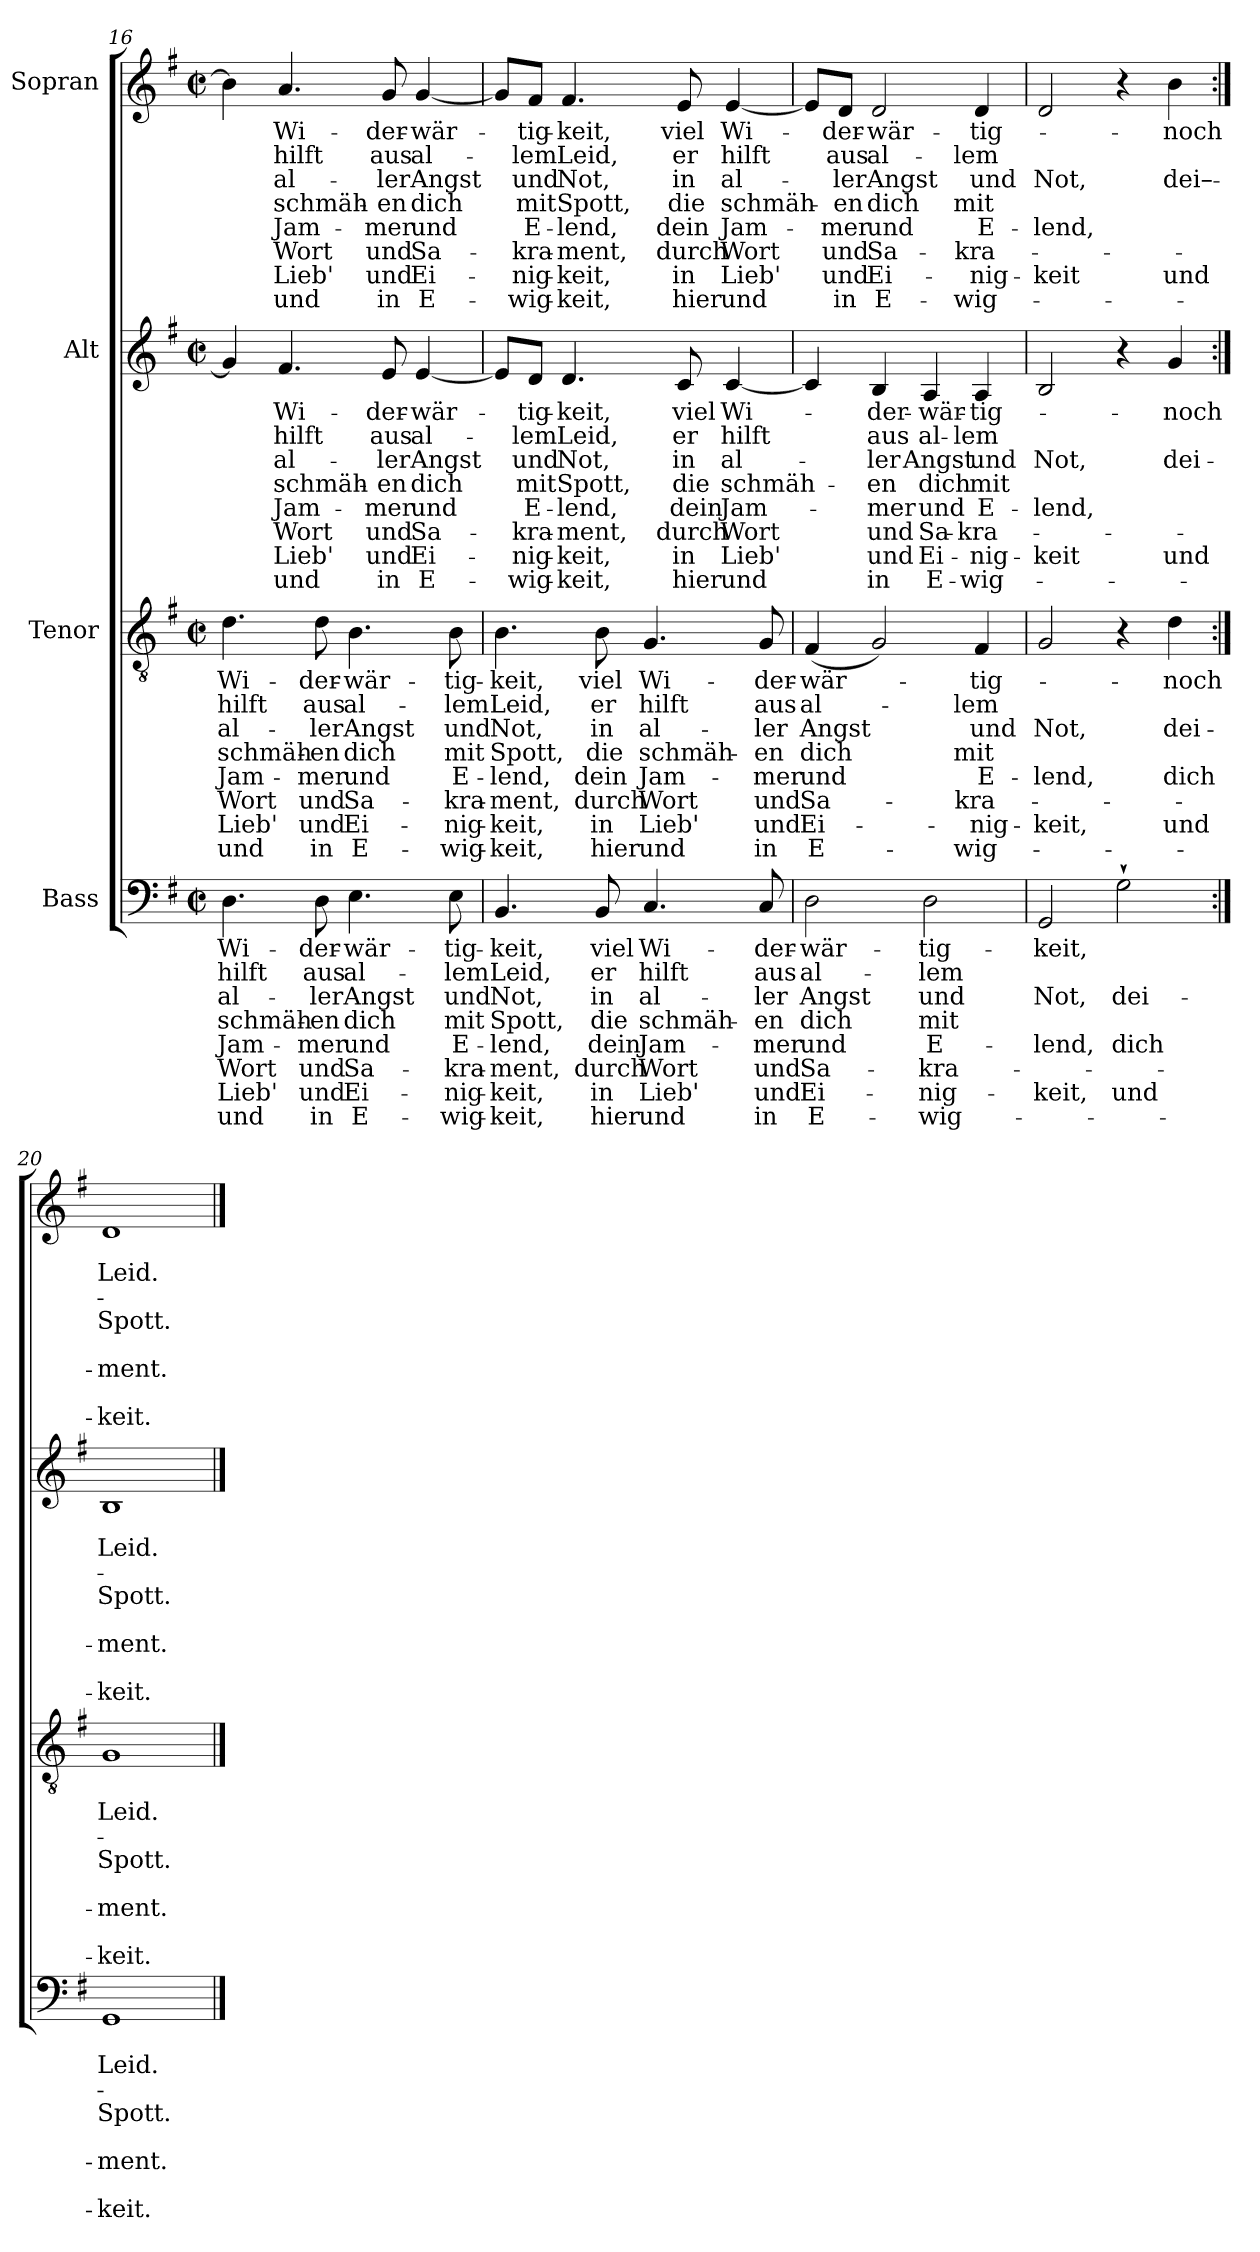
**kern	**text	**text	**text	**text	**text	**text	**text	**text	**kern	**text	**text	**text	**text	**text	**text	**text	**text	**kern	**text	**text	**text	**text	**text	**text	**text	**text	**kern	**text	**text	**text	**text	**text	**text	**text	**text
*part4	*part4	*part4	*part4	*part4	*part4	*part4	*part4	*part4	*part3	*part3	*part3	*part3	*part3	*part3	*part3	*part3	*part3	*part2	*part2	*part2	*part2	*part2	*part2	*part2	*part2	*part2	*part1	*part1	*part1	*part1	*part1	*part1	*part1	*part1	*part1
*staff4	*staff4	*staff4	*staff4	*staff4	*staff4	*staff4	*staff4	*staff4	*staff3	*staff3	*staff3	*staff3	*staff3	*staff3	*staff3	*staff3	*staff3	*staff2	*staff2	*staff2	*staff2	*staff2	*staff2	*staff2	*staff2	*staff2	*staff1	*staff1	*staff1	*staff1	*staff1	*staff1	*staff1	*staff1	*staff1
*I"Bass	*	*	*	*	*	*	*	*	*I"Tenor	*	*	*	*	*	*	*	*	*I"Alt	*	*	*	*	*	*	*	*	*I"Sopran	*	*	*	*	*	*	*	*
!!LO:PB:g=z
*clefF4	*	*	*	*	*	*	*	*	*clefGv2	*	*	*	*	*	*	*	*	*clefG2	*	*	*	*	*	*	*	*	*clefG2	*	*	*	*	*	*	*	*
*k[f#]	*	*	*	*	*	*	*	*	*k[f#]	*	*	*	*	*	*	*	*	*k[f#]	*	*	*	*	*	*	*	*	*k[f#]	*	*	*	*	*	*	*	*
*G:	*	*	*	*	*	*	*	*	*G:	*	*	*	*	*	*	*	*	*G:	*	*	*	*	*	*	*	*	*G:	*	*	*	*	*	*	*	*
*M2/2	*	*	*	*	*	*	*	*	*M2/2	*	*	*	*	*	*	*	*	*M2/2	*	*	*	*	*	*	*	*	*M2/2	*	*	*	*	*	*	*	*
*met(c|)	*	*	*	*	*	*	*	*	*met(c|)	*	*	*	*	*	*	*	*	*met(c|)	*	*	*	*	*	*	*	*	*met(c|)	*	*	*	*	*	*	*	*
=16	=16	=16	=16	=16	=16	=16	=16	=16	=16	=16	=16	=16	=16	=16	=16	=16	=16	=16	=16	=16	=16	=16	=16	=16	=16	=16	=16	=16	=16	=16	=16	=16	=16	=16	=16
!	!LO:LY:b	!LO:LY:b	!LO:LY:b	!LO:LY:b	!LO:LY:b	!LO:LY:b	!LO:LY:b	!LO:LY:b	!	!LO:LY:b	!LO:LY:b	!LO:LY:b	!LO:LY:b	!LO:LY:b	!LO:LY:b	!LO:LY:b	!LO:LY:b	!	!	!	!	!	!	!	!	!	!	!	!	!	!	!	!	!	!
4.D\	Wi-	hilft	al-	schmäh-	Jam-	Wort	Lieb'	und	4.d\	Wi-	hilft	al-	schmäh-	Jam-	Wort	Lieb'	und	4g/]	.	.	.	.	.	.	.	.	4b\]	.	.	.	.	.	.	.	.
!	!	!	!	!	!	!	!	!	!	!	!	!	!	!	!	!	!	!	!LO:LY:b	!LO:LY:b	!LO:LY:b	!LO:LY:b	!LO:LY:b	!LO:LY:b	!LO:LY:b	!LO:LY:b	!	!LO:LY:b	!LO:LY:b	!LO:LY:b	!LO:LY:b	!LO:LY:b	!LO:LY:b	!LO:LY:b	!LO:LY:b
.	.	.	.	.	.	.	.	.	.	.	.	.	.	.	.	.	.	4.f#/	Wi-	hilft	al-	schmäh-	Jam-	Wort	Lieb'	und	4.a/	Wi-	hilft	al-	schmäh-	Jam-	Wort	Lieb'	und
!	!LO:LY:b	!LO:LY:b	!LO:LY:b	!LO:LY:b	!LO:LY:b	!LO:LY:b	!LO:LY:b	!LO:LY:b	!	!LO:LY:b	!LO:LY:b	!LO:LY:b	!LO:LY:b	!LO:LY:b	!LO:LY:b	!LO:LY:b	!LO:LY:b	!	!	!	!	!	!	!	!	!	!	!	!	!	!	!	!	!	!
8D\	-der-	aus	-ler	-en	-mer	und	und	in	8d\	-der-	aus	-ler	-en	-mer	und	und	in	.	.	.	.	.	.	.	.	.	.	.	.	.	.	.	.	.	.
!	!LO:LY:b	!LO:LY:b	!LO:LY:b	!LO:LY:b	!LO:LY:b	!LO:LY:b	!LO:LY:b	!LO:LY:b	!	!LO:LY:b	!LO:LY:b	!LO:LY:b	!LO:LY:b	!LO:LY:b	!LO:LY:b	!LO:LY:b	!LO:LY:b	!	!	!	!	!	!	!	!	!	!	!	!	!	!	!	!	!	!
4.E\	-wär-	al-	Angst	dich	und	Sa-	Ei-	E-	4.B\	-wär-	al-	Angst	dich	und	Sa-	Ei-	E-	.	.	.	.	.	.	.	.	.	.	.	.	.	.	.	.	.	.
!	!	!	!	!	!	!	!	!	!	!	!	!	!	!	!	!	!	!	!LO:LY:b	!LO:LY:b	!LO:LY:b	!LO:LY:b	!LO:LY:b	!LO:LY:b	!LO:LY:b	!LO:LY:b	!	!LO:LY:b	!LO:LY:b	!LO:LY:b	!LO:LY:b	!LO:LY:b	!LO:LY:b	!LO:LY:b	!LO:LY:b
.	.	.	.	.	.	.	.	.	.	.	.	.	.	.	.	.	.	8e/	-der-	aus	-ler	-en	-mer	und	und	in	8g/	-der-	aus	-ler	-en	-mer	und	und	in
!	!	!	!	!	!	!	!	!	!	!	!	!	!	!	!	!	!	!	!LO:LY:b	!LO:LY:b	!LO:LY:b	!LO:LY:b	!LO:LY:b	!LO:LY:b	!LO:LY:b	!LO:LY:b	!	!LO:LY:b	!LO:LY:b	!LO:LY:b	!LO:LY:b	!LO:LY:b	!LO:LY:b	!LO:LY:b	!LO:LY:b
.	.	.	.	.	.	.	.	.	.	.	.	.	.	.	.	.	.	[4e/	-wär-	al-	Angst	dich	und	Sa-	Ei-	E-	[4g/	-wär-	al-	Angst	dich	und	Sa-	Ei-	E-
!	!LO:LY:b	!LO:LY:b	!LO:LY:b	!LO:LY:b	!LO:LY:b	!LO:LY:b	!LO:LY:b	!LO:LY:b	!	!LO:LY:b	!LO:LY:b	!LO:LY:b	!LO:LY:b	!LO:LY:b	!LO:LY:b	!LO:LY:b	!LO:LY:b	!	!	!	!	!	!	!	!	!	!	!	!	!	!	!	!	!	!
8E\	-tig-	-lem	und	mit	E-	-kra-	-nig-	-wig-	8B\	-tig-	-lem	und	mit	E-	-kra-	-nig-	-wig-	.	.	.	.	.	.	.	.	.	.	.	.	.	.	.	.	.	.
=17	=17	=17	=17	=17	=17	=17	=17	=17	=17	=17	=17	=17	=17	=17	=17	=17	=17	=17	=17	=17	=17	=17	=17	=17	=17	=17	=17	=17	=17	=17	=17	=17	=17	=17	=17
!	!LO:LY:b	!LO:LY:b	!LO:LY:b	!LO:LY:b	!LO:LY:b	!LO:LY:b	!LO:LY:b	!LO:LY:b	!	!LO:LY:b	!LO:LY:b	!LO:LY:b	!LO:LY:b	!LO:LY:b	!LO:LY:b	!LO:LY:b	!LO:LY:b	!	!	!	!	!	!	!	!	!	!	!	!	!	!	!	!	!	!
4.BB/	-keit,	Leid,	Not,	Spott,	-lend,	-ment,	-keit,	-keit,	4.B\	-keit,	Leid,	Not,	Spott,	-lend,	-ment,	-keit,	-keit,	8e/L]	.	.	.	.	.	.	.	.	8g/L]	.	.	.	.	.	.	.	.
!	!	!	!	!	!	!	!	!	!	!	!	!	!	!	!	!	!	!	!LO:LY:b	!LO:LY:b	!LO:LY:b	!LO:LY:b	!LO:LY:b	!LO:LY:b	!LO:LY:b	!LO:LY:b	!	!LO:LY:b	!LO:LY:b	!LO:LY:b	!LO:LY:b	!LO:LY:b	!LO:LY:b	!LO:LY:b	!LO:LY:b
.	.	.	.	.	.	.	.	.	.	.	.	.	.	.	.	.	.	8d/J	-tig-	-lem	und	mit	E-	-kra-	-nig-	-wig-	8f#/J	-tig-	-lem	und	mit	E-	-kra-	-nig-	-wig-
!	!	!	!	!	!	!	!	!	!	!	!	!	!	!	!	!	!	!	!LO:LY:b	!LO:LY:b	!LO:LY:b	!LO:LY:b	!LO:LY:b	!LO:LY:b	!LO:LY:b	!LO:LY:b	!	!LO:LY:b	!LO:LY:b	!LO:LY:b	!LO:LY:b	!LO:LY:b	!LO:LY:b	!LO:LY:b	!LO:LY:b
.	.	.	.	.	.	.	.	.	.	.	.	.	.	.	.	.	.	4.d/	-keit,	Leid,	Not,	Spott,	-lend,	-ment,	-keit,	-keit,	4.f#/	-keit,	Leid,	Not,	Spott,	-lend,	-ment,	-keit,	-keit,
!	!LO:LY:b	!LO:LY:b	!LO:LY:b	!LO:LY:b	!LO:LY:b	!LO:LY:b	!LO:LY:b	!LO:LY:b	!	!LO:LY:b	!LO:LY:b	!LO:LY:b	!LO:LY:b	!LO:LY:b	!LO:LY:b	!LO:LY:b	!LO:LY:b	!	!	!	!	!	!	!	!	!	!	!	!	!	!	!	!	!	!
8BB/	viel	er	in	die	dein	durch	in	hier	8B\	viel	er	in	die	dein	durch	in	hier	.	.	.	.	.	.	.	.	.	.	.	.	.	.	.	.	.	.
!	!LO:LY:b	!LO:LY:b	!LO:LY:b	!LO:LY:b	!LO:LY:b	!LO:LY:b	!LO:LY:b	!LO:LY:b	!	!LO:LY:b	!LO:LY:b	!LO:LY:b	!LO:LY:b	!LO:LY:b	!LO:LY:b	!LO:LY:b	!LO:LY:b	!	!	!	!	!	!	!	!	!	!	!	!	!	!	!	!	!	!
4.C/	Wi-	hilft	al-	schmäh-	Jam-	Wort	Lieb'	und	4.G/	Wi-	hilft	al-	schmäh-	Jam-	Wort	Lieb'	und	.	.	.	.	.	.	.	.	.	.	.	.	.	.	.	.	.	.
!	!	!	!	!	!	!	!	!	!	!	!	!	!	!	!	!	!	!	!LO:LY:b	!LO:LY:b	!LO:LY:b	!LO:LY:b	!LO:LY:b	!LO:LY:b	!LO:LY:b	!LO:LY:b	!	!LO:LY:b	!LO:LY:b	!LO:LY:b	!LO:LY:b	!LO:LY:b	!LO:LY:b	!LO:LY:b	!LO:LY:b
.	.	.	.	.	.	.	.	.	.	.	.	.	.	.	.	.	.	8c/	viel	er	in	die	dein	durch	in	hier	8e/	viel	er	in	die	dein	durch	in	hier
!	!	!	!	!	!	!	!	!	!	!	!	!	!	!	!	!	!	!	!LO:LY:b	!LO:LY:b	!LO:LY:b	!LO:LY:b	!LO:LY:b	!LO:LY:b	!LO:LY:b	!LO:LY:b	!	!LO:LY:b	!LO:LY:b	!LO:LY:b	!LO:LY:b	!LO:LY:b	!LO:LY:b	!LO:LY:b	!LO:LY:b
.	.	.	.	.	.	.	.	.	.	.	.	.	.	.	.	.	.	[4c/	Wi-	hilft	al-	schmäh-	Jam-	Wort	Lieb'	und	[4e/	Wi-	hilft	al-	schmäh-	Jam-	Wort	Lieb'	und
!	!LO:LY:b	!LO:LY:b	!LO:LY:b	!LO:LY:b	!LO:LY:b	!LO:LY:b	!LO:LY:b	!LO:LY:b	!	!LO:LY:b	!LO:LY:b	!LO:LY:b	!LO:LY:b	!LO:LY:b	!LO:LY:b	!LO:LY:b	!LO:LY:b	!	!	!	!	!	!	!	!	!	!	!	!	!	!	!	!	!	!
8C/	-der-	aus	-ler	-en	-mer	und	und	in	8G/	-der-	aus	-ler	-en	-mer	und	und	in	.	.	.	.	.	.	.	.	.	.	.	.	.	.	.	.	.	.
=18	=18	=18	=18	=18	=18	=18	=18	=18	=18	=18	=18	=18	=18	=18	=18	=18	=18	=18	=18	=18	=18	=18	=18	=18	=18	=18	=18	=18	=18	=18	=18	=18	=18	=18	=18
!	!LO:LY:b	!LO:LY:b	!LO:LY:b	!LO:LY:b	!LO:LY:b	!LO:LY:b	!LO:LY:b	!LO:LY:b	!	!LO:LY:b	!LO:LY:b	!LO:LY:b	!LO:LY:b	!LO:LY:b	!LO:LY:b	!LO:LY:b	!LO:LY:b	!	!	!	!	!	!	!	!	!	!	!	!	!	!	!	!	!	!
2D\	-wär-	al-	Angst	dich	und	Sa-	Ei-	E-	(<4F#/	-wär-	al-	Angst	dich	und	Sa-	Ei-	E-	4c/]	.	.	.	.	.	.	.	.	8e/L]	.	.	.	.	.	.	.	.
!	!	!	!	!	!	!	!	!	!	!	!	!	!	!	!	!	!	!	!	!	!	!	!	!	!	!	!	!LO:LY:b	!LO:LY:b	!LO:LY:b	!LO:LY:b	!LO:LY:b	!LO:LY:b	!LO:LY:b	!LO:LY:b
.	.	.	.	.	.	.	.	.	.	.	.	.	.	.	.	.	.	.	.	.	.	.	.	.	.	.	8d/J	-der-	aus	-ler	-en	-mer	und	und	in
!	!	!	!	!	!	!	!	!	!	!	!	!	!	!	!	!	!	!	!LO:LY:b	!LO:LY:b	!LO:LY:b	!LO:LY:b	!LO:LY:b	!LO:LY:b	!LO:LY:b	!LO:LY:b	!	!LO:LY:b	!LO:LY:b	!LO:LY:b	!LO:LY:b	!LO:LY:b	!LO:LY:b	!LO:LY:b	!LO:LY:b
.	.	.	.	.	.	.	.	.	2G/)	.	.	.	.	.	.	.	.	4B/	-der-	aus	-ler	-en	-mer	und	und	in	2d/	-wär-	al-	Angst	dich	und	Sa-	Ei-	E-
!	!LO:LY:b	!LO:LY:b	!LO:LY:b	!LO:LY:b	!LO:LY:b	!LO:LY:b	!LO:LY:b	!LO:LY:b	!	!	!	!	!	!	!	!	!	!	!LO:LY:b	!LO:LY:b	!LO:LY:b	!LO:LY:b	!LO:LY:b	!LO:LY:b	!LO:LY:b	!LO:LY:b	!	!	!	!	!	!	!	!	!
2D\	-tig-	-lem	und	mit	E-	-kra-	-nig-	-wig-	.	.	.	.	.	.	.	.	.	4A/	-wär-	al-	Angst	dich	und	Sa-	Ei-	E-	.	.	.	.	.	.	.	.	.
!	!	!	!	!	!	!	!	!	!	!LO:LY:b	!LO:LY:b	!LO:LY:b	!LO:LY:b	!LO:LY:b	!LO:LY:b	!LO:LY:b	!LO:LY:b	!	!LO:LY:b	!LO:LY:b	!LO:LY:b	!LO:LY:b	!LO:LY:b	!LO:LY:b	!LO:LY:b	!LO:LY:b	!	!LO:LY:b	!LO:LY:b	!LO:LY:b	!LO:LY:b	!LO:LY:b	!LO:LY:b	!LO:LY:b	!LO:LY:b
.	.	.	.	.	.	.	.	.	4F#/	-tig-	-lem	und	mit	E-	-kra-	-nig-	-wig-	4A/	-tig-	-lem	und	mit	E-	-kra-	-nig-	-wig-	4d/	-tig-	-lem	und	mit	E-	-kra-	-nig-	-wig-
=19	=19	=19	=19	=19	=19	=19	=19	=19	=19	=19	=19	=19	=19	=19	=19	=19	=19	=19	=19	=19	=19	=19	=19	=19	=19	=19	=19	=19	=19	=19	=19	=19	=19	=19	=19
!	!LO:LY:b	!	!LO:LY:b	!	!LO:LY:b	!	!LO:LY:b	!	!	!	!	!LO:LY:b	!	!LO:LY:b	!	!LO:LY:b	!	!	!	!	!LO:LY:b	!	!LO:LY:b	!	!LO:LY:b	!	!	!	!	!LO:LY:b	!	!LO:LY:b	!	!LO:LY:b	!
2GG/	-keit,	.	Not,	.	-lend,	.	-keit,	.	2G/	.	.	Not,	.	-lend,	.	-keit,	.	2B/	.	.	Not,	.	-lend,	.	-keit	.	2d/	.	.	Not,	.	-lend,	.	-keit	.
!	!	!	!LO:LY:b	!	!LO:LY:b	!	!LO:LY:b	!	!	!	!	!	!	!	!	!	!	!	!	!	!	!	!	!	!	!	!	!	!	!	!	!	!	!	!
2G`>\	.	.	dei-	.	dich	.	und	.	4r	.	.	.	.	.	.	.	.	4r	.	.	.	.	.	.	.	.	4r	.	.	.	.	.	.	.	.
!	!	!	!	!	!	!	!	!	!	!LO:LY:b	!	!LO:LY:b	!	!LO:LY:b	!	!LO:LY:b	!	!	!LO:LY:b	!	!LO:LY:b	!	!	!	!LO:LY:b	!	!	!LO:LY:b	!	!LO:LY:b	!	!	!	!LO:LY:b	!
.	.	.	.	.	.	.	.	.	4d\	noch	.	dei-	.	dich	.	und	.	4g/	noch	.	dei-	.	.	.	und	.	4b\	noch	.	dei–-	.	.	.	und	.
=20:|!	=20:|!	=20:|!	=20:|!	=20:|!	=20:|!	=20:|!	=20:|!	=20:|!	=20:|!	=20:|!	=20:|!	=20:|!	=20:|!	=20:|!	=20:|!	=20:|!	=20:|!	=20:|!	=20:|!	=20:|!	=20:|!	=20:|!	=20:|!	=20:|!	=20:|!	=20:|!	=20:|!	=20:|!	=20:|!	=20:|!	=20:|!	=20:|!	=20:|!	=20:|!	=20:|!
!	!	!LO:LY:b	!	!LO:LY:b	!	!LO:LY:b	!	!LO:LY:b	!	!	!LO:LY:b	!	!LO:LY:b	!	!LO:LY:b	!	!LO:LY:b	!	!	!LO:LY:b	!	!LO:LY:b	!	!LO:LY:b	!	!LO:LY:b	!	!	!LO:LY:b	!	!LO:LY:b	!	!LO:LY:b	!	!LO:LY:b
1GG	.	Leid.	.	Spott.	.	-ment.	.	-keit.	1G	.	Leid.	.	Spott.	.	-ment.	.	-keit.	1B	.	Leid.	.	Spott.	.	-ment.	.	-keit.	1d	.	Leid.	.	Spott.	.	-ment.	.	-keit.
==	==	==	==	==	==	==	==	==	==	==	==	==	==	==	==	==	==	==	==	==	==	==	==	==	==	==	==	==	==	==	==	==	==	==	==
*-	*-	*-	*-	*-	*-	*-	*-	*-	*-	*-	*-	*-	*-	*-	*-	*-	*-	*-	*-	*-	*-	*-	*-	*-	*-	*-	*-	*-	*-	*-	*-	*-	*-	*-	*-
